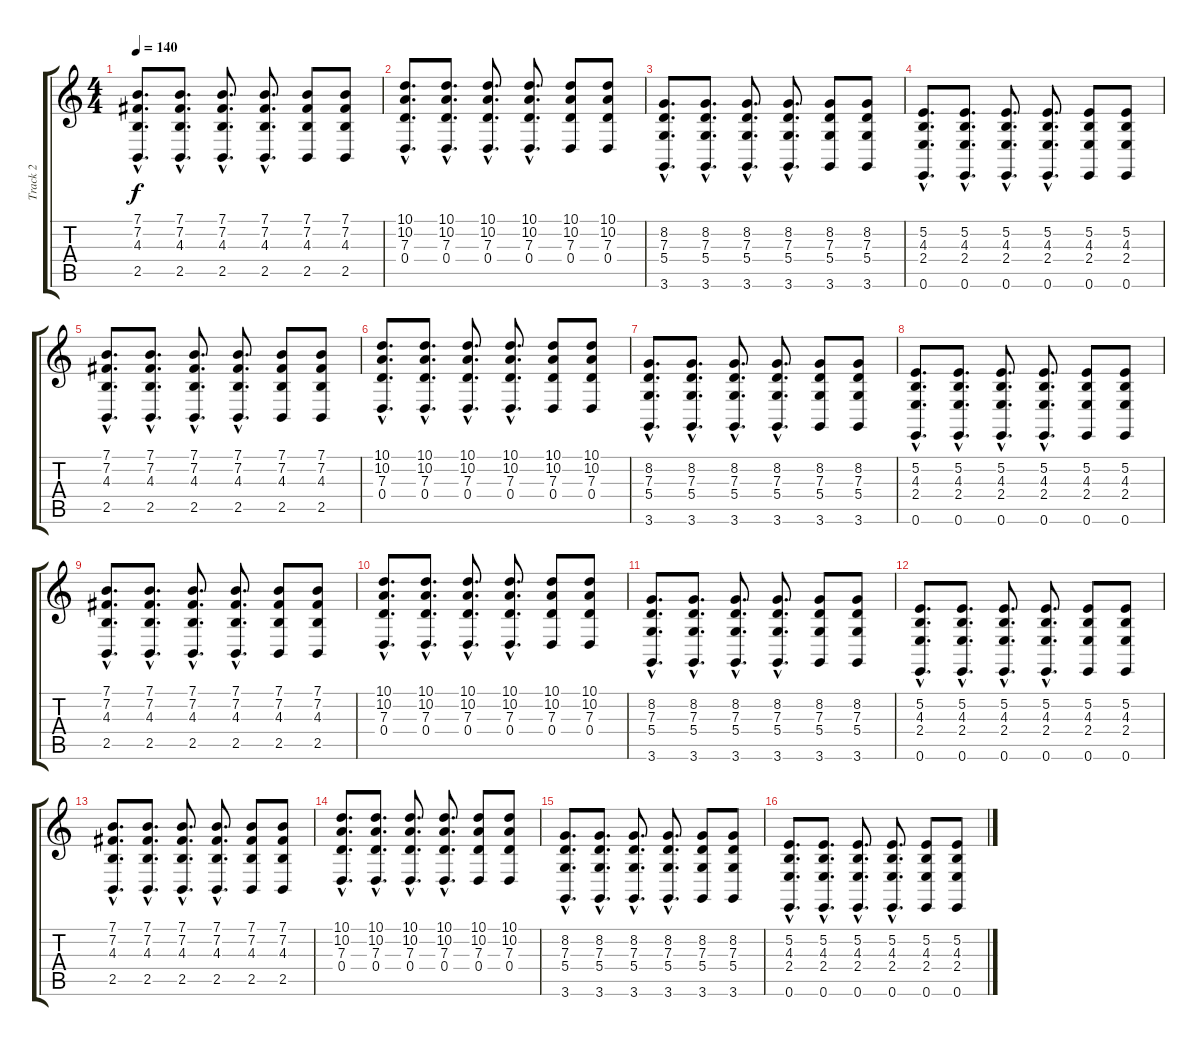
\track ("Track 2" "Track 2") {instrument acousticgrandpiano}
\staff {score tabs}
\tuning (E4 B3 G3 D3 A2 E2) {hide}
\ts (4 4)
\tempo 140
\clef g2
\ks c
(7.1{hac} 7.2{hac} 4.3{hac} 2.5{hac}).8{d dy f} (7.1{hac} 7.2{hac} 4.3{hac} 2.5{hac}).8{d} (7.1{hac} 7.2{hac} 4.3{hac} 2.5{hac}).8{d} (7.1{hac} 7.2{hac} 4.3{hac} 2.5{hac}).8{d} (7.1 7.2 4.3 2.5).8 (7.1 7.2 4.3 2.5).8 |
(10.1{hac} 10.2{hac} 7.3{hac} 0.4{hac}).8{d} (10.1{hac} 10.2{hac} 7.3{hac} 0.4{hac}).8{d} (10.1{hac} 10.2{hac} 7.3{hac} 0.4{hac}).8{d} (10.1{hac} 10.2{hac} 7.3{hac} 0.4{hac}).8{d} (10.1 10.2 7.3 0.4).8 (10.1 10.2 7.3 0.4).8 |
(8.2{hac} 7.3{hac} 5.4{hac} 3.6{hac}).8{d} (8.2{hac} 7.3{hac} 5.4{hac} 3.6{hac}).8{d} (8.2{hac} 7.3{hac} 5.4{hac} 3.6{hac}).8{d} (8.2{hac} 7.3{hac} 5.4{hac} 3.6{hac}).8{d} (8.2 7.3 5.4 3.6).8 (8.2 7.3 5.4 3.6).8 |
(5.2{hac} 4.3{hac} 2.4{hac} 0.6{hac}).8{d} (5.2{hac} 4.3{hac} 2.4{hac} 0.6{hac}).8{d} (5.2{hac} 4.3{hac} 2.4{hac} 0.6{hac}).8{d} (5.2{hac} 4.3{hac} 2.4{hac} 0.6{hac}).8{d} (5.2 4.3 2.4 0.6).8 (5.2 4.3 2.4 0.6).8 |
(7.1{hac} 7.2{hac} 4.3{hac} 2.5{hac}).8{d} (7.1{hac} 7.2{hac} 4.3{hac} 2.5{hac}).8{d} (7.1{hac} 7.2{hac} 4.3{hac} 2.5{hac}).8{d} (7.1{hac} 7.2{hac} 4.3{hac} 2.5{hac}).8{d} (7.1 7.2 4.3 2.5).8 (7.1 7.2 4.3 2.5).8 |
(10.1{hac} 10.2{hac} 7.3{hac} 0.4{hac}).8{d} (10.1{hac} 10.2{hac} 7.3{hac} 0.4{hac}).8{d} (10.1{hac} 10.2{hac} 7.3{hac} 0.4{hac}).8{d} (10.1{hac} 10.2{hac} 7.3{hac} 0.4{hac}).8{d} (10.1 10.2 7.3 0.4).8 (10.1 10.2 7.3 0.4).8 |
(8.2{hac} 7.3{hac} 5.4{hac} 3.6{hac}).8{d} (8.2{hac} 7.3{hac} 5.4{hac} 3.6{hac}).8{d} (8.2{hac} 7.3{hac} 5.4{hac} 3.6{hac}).8{d} (8.2{hac} 7.3{hac} 5.4{hac} 3.6{hac}).8{d} (8.2 7.3 5.4 3.6).8 (8.2 7.3 5.4 3.6).8 |
(5.2{hac} 4.3{hac} 2.4{hac} 0.6{hac}).8{d} (5.2{hac} 4.3{hac} 2.4{hac} 0.6{hac}).8{d} (5.2{hac} 4.3{hac} 2.4{hac} 0.6{hac}).8{d} (5.2{hac} 4.3{hac} 2.4{hac} 0.6{hac}).8{d} (5.2 4.3 2.4 0.6).8 (5.2 4.3 2.4 0.6).8 |
(7.1{hac} 7.2{hac} 4.3{hac} 2.5{hac}).8{d} (7.1{hac} 7.2{hac} 4.3{hac} 2.5{hac}).8{d} (7.1{hac} 7.2{hac} 4.3{hac} 2.5{hac}).8{d} (7.1{hac} 7.2{hac} 4.3{hac} 2.5{hac}).8{d} (7.1 7.2 4.3 2.5).8 (7.1 7.2 4.3 2.5).8 |
(10.1{hac} 10.2{hac} 7.3{hac} 0.4{hac}).8{d} (10.1{hac} 10.2{hac} 7.3{hac} 0.4{hac}).8{d} (10.1{hac} 10.2{hac} 7.3{hac} 0.4{hac}).8{d} (10.1{hac} 10.2{hac} 7.3{hac} 0.4{hac}).8{d} (10.1 10.2 7.3 0.4).8 (10.1 10.2 7.3 0.4).8 |
(8.2{hac} 7.3{hac} 5.4{hac} 3.6{hac}).8{d} (8.2{hac} 7.3{hac} 5.4{hac} 3.6{hac}).8{d} (8.2{hac} 7.3{hac} 5.4{hac} 3.6{hac}).8{d} (8.2{hac} 7.3{hac} 5.4{hac} 3.6{hac}).8{d} (8.2 7.3 5.4 3.6).8 (8.2 7.3 5.4 3.6).8 |
(5.2{hac} 4.3{hac} 2.4{hac} 0.6{hac}).8{d} (5.2{hac} 4.3{hac} 2.4{hac} 0.6{hac}).8{d} (5.2{hac} 4.3{hac} 2.4{hac} 0.6{hac}).8{d} (5.2{hac} 4.3{hac} 2.4{hac} 0.6{hac}).8{d} (5.2 4.3 2.4 0.6).8 (5.2 4.3 2.4 0.6).8 |
(7.1{hac} 7.2{hac} 4.3{hac} 2.5{hac}).8{d} (7.1{hac} 7.2{hac} 4.3{hac} 2.5{hac}).8{d} (7.1{hac} 7.2{hac} 4.3{hac} 2.5{hac}).8{d} (7.1{hac} 7.2{hac} 4.3{hac} 2.5{hac}).8{d} (7.1 7.2 4.3 2.5).8 (7.1 7.2 4.3 2.5).8 |
(10.1{hac} 10.2{hac} 7.3{hac} 0.4{hac}).8{d} (10.1{hac} 10.2{hac} 7.3{hac} 0.4{hac}).8{d} (10.1{hac} 10.2{hac} 7.3{hac} 0.4{hac}).8{d} (10.1{hac} 10.2{hac} 7.3{hac} 0.4{hac}).8{d} (10.1 10.2 7.3 0.4).8 (10.1 10.2 7.3 0.4).8 |
(8.2{hac} 7.3{hac} 5.4{hac} 3.6{hac}).8{d} (8.2{hac} 7.3{hac} 5.4{hac} 3.6{hac}).8{d} (8.2{hac} 7.3{hac} 5.4{hac} 3.6{hac}).8{d} (8.2{hac} 7.3{hac} 5.4{hac} 3.6{hac}).8{d} (8.2 7.3 5.4 3.6).8 (8.2 7.3 5.4 3.6).8 |
(5.2{hac} 4.3{hac} 2.4{hac} 0.6{hac}).8{d} (5.2{hac} 4.3{hac} 2.4{hac} 0.6{hac}).8{d} (5.2{hac} 4.3{hac} 2.4{hac} 0.6{hac}).8{d} (5.2{hac} 4.3{hac} 2.4{hac} 0.6{hac}).8{d} (5.2 4.3 2.4 0.6).8 (5.2 4.3 2.4 0.6).8
